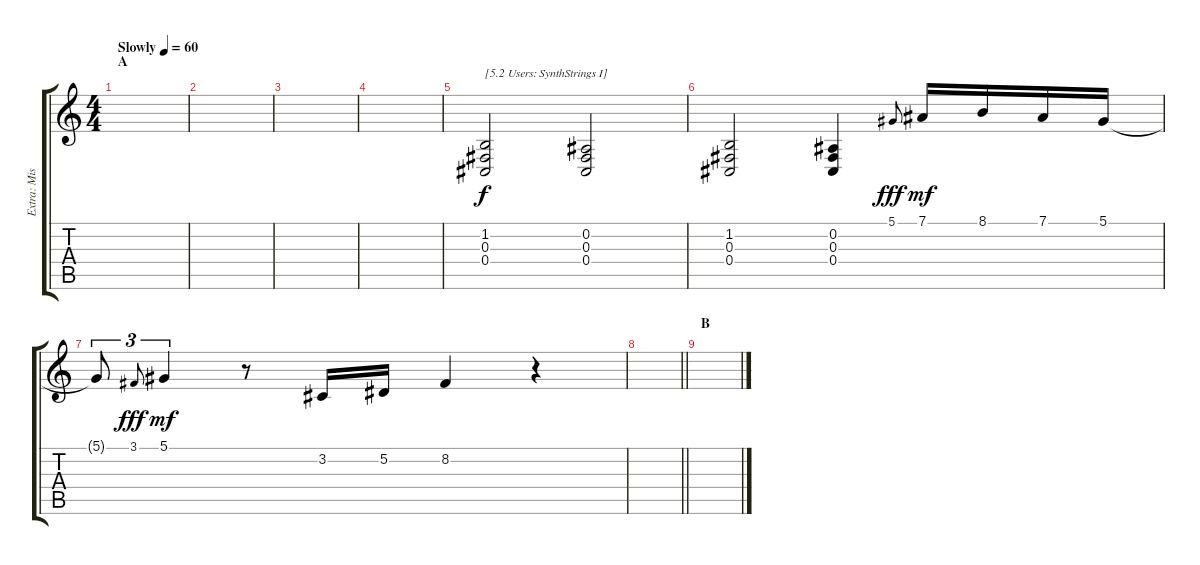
\track ("Extra: Misc" "Extra: Mis") {instrument synthstrings1}
\staff {score tabs}
\tuning (Eb4 Bb3 Gb3 Db3 Ab2 Eb2) {hide}
\ts (4 4)
\section ("" "A")
\tempo (60 "Slowly")
\clef g2
\ks c
|
|
|
|
(1.2 0.3 0.4).2{txt "[5.2 Users: SynthStrings I]"} (0.2 0.3 0.4).2 |
(1.2 0.3 0.4).2 (0.2 0.3 0.4).4 5.1.8{gr onbeat dy fff} 7.1.16{dy mf} 8.1.16 7.1.16 5.1.16 |
5.1{t}.8{tu (3 2)} 3.1.8{gr onbeat dy fff} 5.1.4{tu (3 2) dy mf} r.8 3.2.16 5.2.16 8.2.4 r.4 |
\barLineRight lightlight
|
\section ("" "B")
